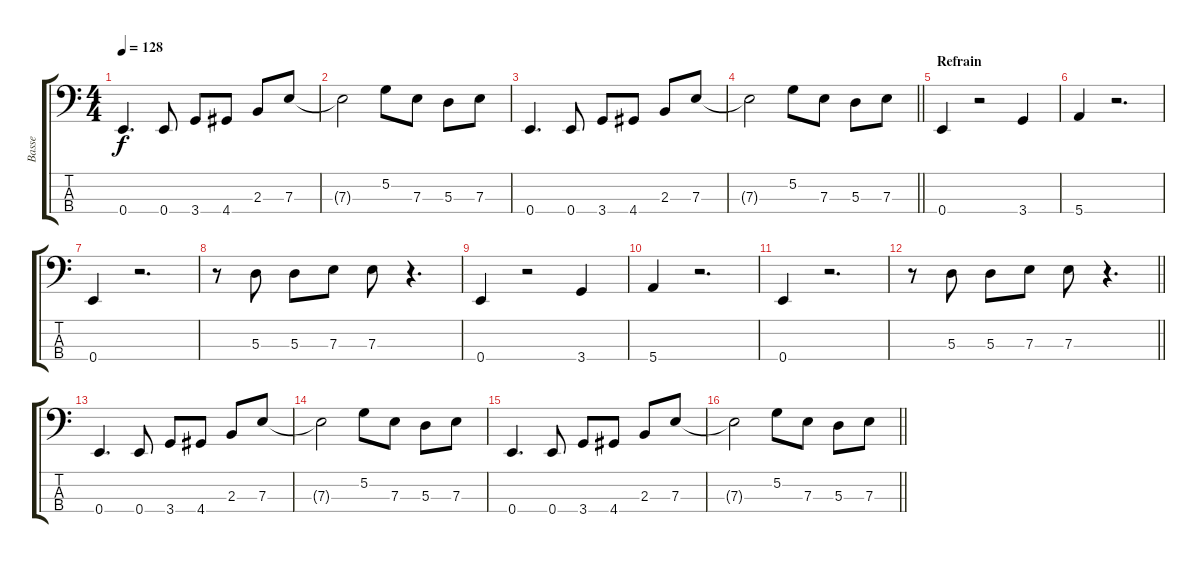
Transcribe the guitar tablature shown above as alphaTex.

\track ("Basse" "Basse") {instrument electricbassfinger}
\staff {score tabs}
\tuning (G2 D2 A1 E1) {hide}
\ts (4 4)
\tempo 128
\clef f4
\ks c
0.4.4{d dy f} 0.4.8 3.4.8 4.4.8 2.3.8 7.3.8 |
7.3{t}.2 5.2.8 7.3.8 5.3.8 7.3.8 |
0.4.4{d} 0.4.8 3.4.8 4.4.8 2.3.8 7.3.8 |
\barLineRight lightlight
7.3{t}.2 5.2.8 7.3.8 5.3.8 7.3.8 |
\section ("" "Refrain")
0.4.4 r.2 3.4.4 |
5.4.4 r.2{d} |
0.4.4 r.2{d} |
r.8 5.3.8 5.3.8 7.3.8 7.3.8 r.4{d} |
0.4.4 r.2 3.4.4 |
5.4.4 r.2{d} |
0.4.4 r.2{d} |
\barLineRight lightlight
r.8 5.3.8 5.3.8 7.3.8 7.3.8 r.4{d} |
\section ("" "")
0.4.4{d} 0.4.8 3.4.8 4.4.8 2.3.8 7.3.8 |
7.3{t}.2 5.2.8 7.3.8 5.3.8 7.3.8 |
0.4.4{d} 0.4.8 3.4.8 4.4.8 2.3.8 7.3.8 |
\barLineRight lightlight
7.3{t}.2 5.2.8 7.3.8 5.3.8 7.3.8
